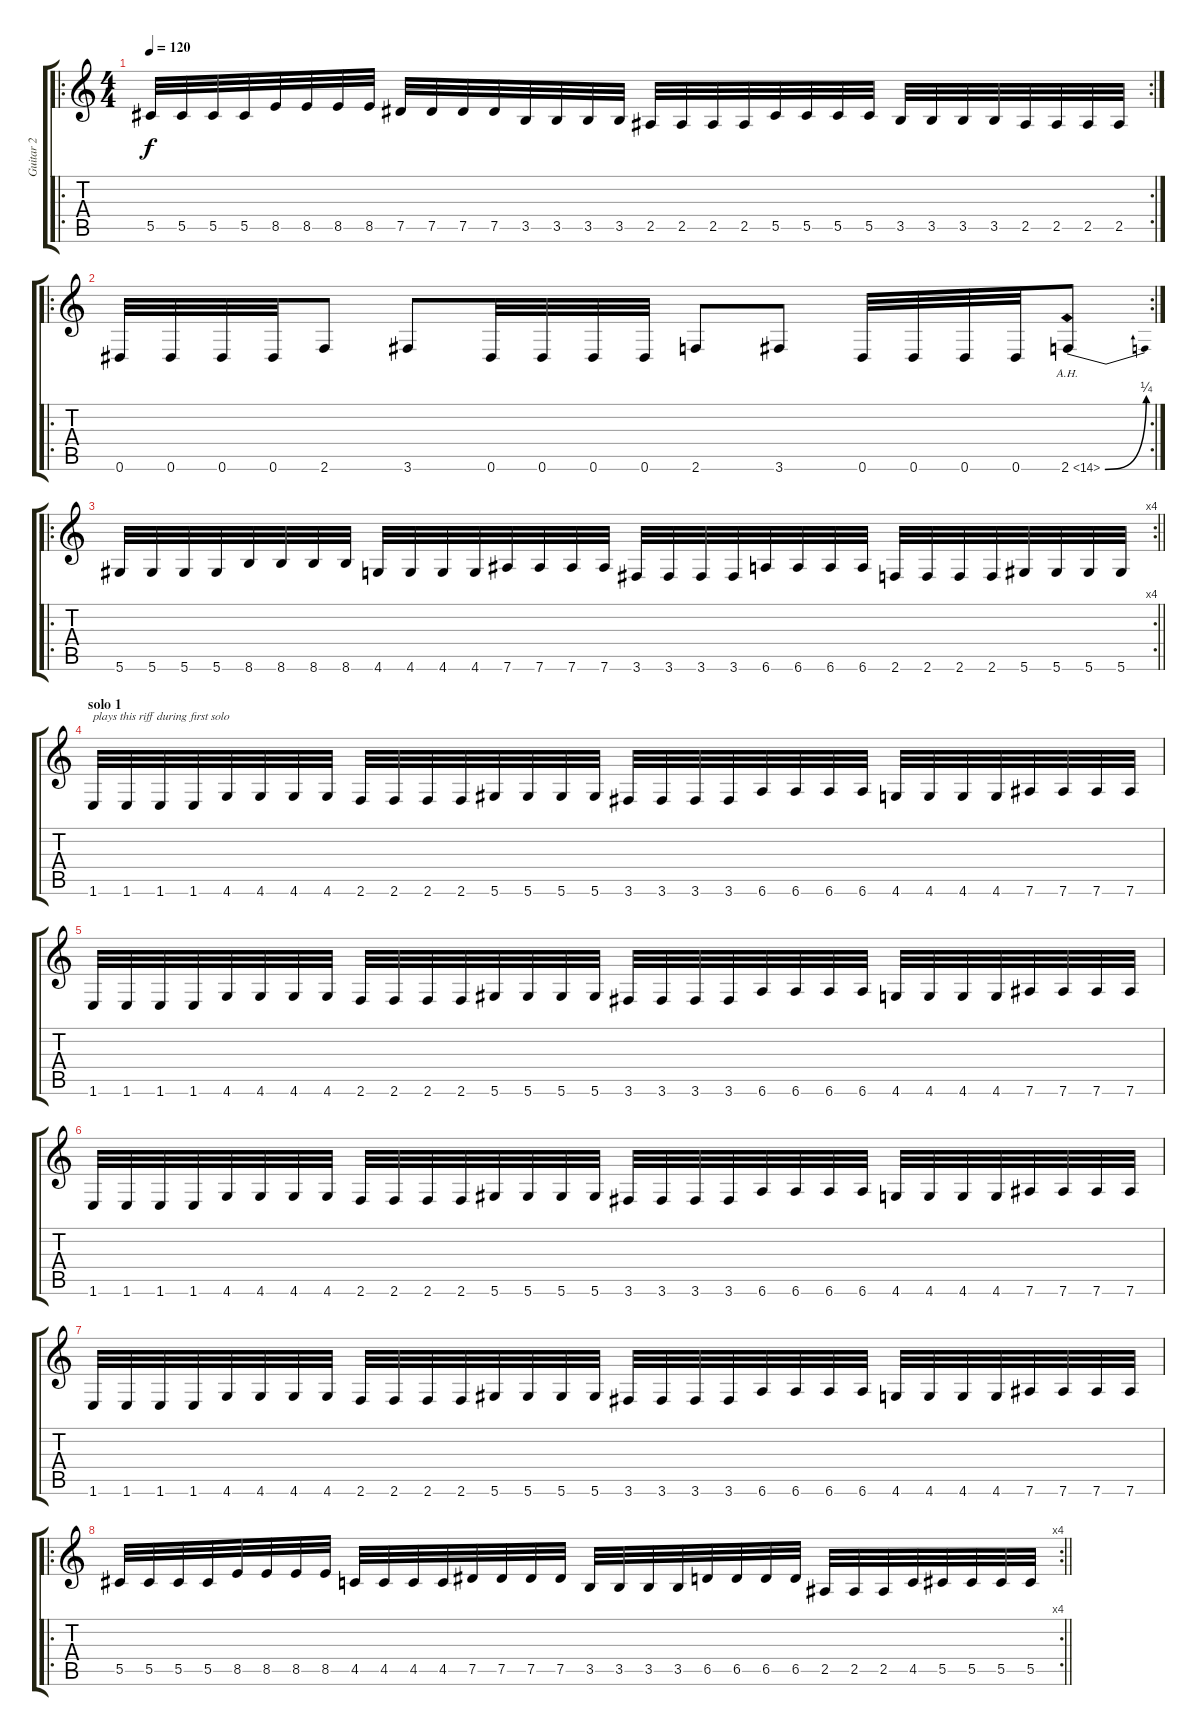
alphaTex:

\track ("Guitar 2" "Guitar 2") {instrument distortionguitar}
\staff {score tabs}
\tuning (Eb4 Bb3 Gb3 Db3 Ab2 Eb2) {hide}
\ro
\rc 2
\ts (4 4)
\tempo 120
\clef g2
\ks c
5.5.32{dy f} 5.5.32 5.5.32 5.5.32 8.5.32 8.5.32 8.5.32 8.5.32 7.5.32 7.5.32 7.5.32 7.5.32 3.5.32 3.5.32 3.5.32 3.5.32 2.5.32 2.5.32 2.5.32 2.5.32 5.5.32 5.5.32 5.5.32 5.5.32 3.5.32 3.5.32 3.5.32 3.5.32 2.5.32 2.5.32 2.5.32 2.5.32 |
\ro
\rc 2
0.6.32 0.6.32 0.6.32 0.6.32 2.6.8 3.6.8 0.6.32 0.6.32 0.6.32 0.6.32 2.6.8 3.6.8 0.6.32 0.6.32 0.6.32 0.6.32 2.6{be (bend 0 0 60 1) ah 12}.8 |
\ro
\rc 4
\barLineRight lightlight
5.6.32 5.6.32 5.6.32 5.6.32 8.6.32 8.6.32 8.6.32 8.6.32 4.6.32 4.6.32 4.6.32 4.6.32 7.6.32 7.6.32 7.6.32 7.6.32 3.6.32 3.6.32 3.6.32 3.6.32 6.6.32 6.6.32 6.6.32 6.6.32 2.6.32 2.6.32 2.6.32 2.6.32 5.6.32 5.6.32 5.6.32 5.6.32 |
\section ("" "solo 1")
1.6.32{txt "plays this riff during first solo"} 1.6.32 1.6.32 1.6.32 4.6.32 4.6.32 4.6.32 4.6.32 2.6.32 2.6.32 2.6.32 2.6.32 5.6.32 5.6.32 5.6.32 5.6.32 3.6.32 3.6.32 3.6.32 3.6.32 6.6.32 6.6.32 6.6.32 6.6.32 4.6.32 4.6.32 4.6.32 4.6.32 7.6.32 7.6.32 7.6.32 7.6.32 |
1.6.32 1.6.32 1.6.32 1.6.32 4.6.32 4.6.32 4.6.32 4.6.32 2.6.32 2.6.32 2.6.32 2.6.32 5.6.32 5.6.32 5.6.32 5.6.32 3.6.32 3.6.32 3.6.32 3.6.32 6.6.32 6.6.32 6.6.32 6.6.32 4.6.32 4.6.32 4.6.32 4.6.32 7.6.32 7.6.32 7.6.32 7.6.32 |
1.6.32 1.6.32 1.6.32 1.6.32 4.6.32 4.6.32 4.6.32 4.6.32 2.6.32 2.6.32 2.6.32 2.6.32 5.6.32 5.6.32 5.6.32 5.6.32 3.6.32 3.6.32 3.6.32 3.6.32 6.6.32 6.6.32 6.6.32 6.6.32 4.6.32 4.6.32 4.6.32 4.6.32 7.6.32 7.6.32 7.6.32 7.6.32 |
1.6.32 1.6.32 1.6.32 1.6.32 4.6.32 4.6.32 4.6.32 4.6.32 2.6.32 2.6.32 2.6.32 2.6.32 5.6.32 5.6.32 5.6.32 5.6.32 3.6.32 3.6.32 3.6.32 3.6.32 6.6.32 6.6.32 6.6.32 6.6.32 4.6.32 4.6.32 4.6.32 4.6.32 7.6.32 7.6.32 7.6.32 7.6.32 |
\ro
\rc 4
\barLineRight lightlight
5.5.32 5.5.32 5.5.32 5.5.32 8.5.32 8.5.32 8.5.32 8.5.32 4.5.32 4.5.32 4.5.32 4.5.32 7.5.32 7.5.32 7.5.32 7.5.32 3.5.32 3.5.32 3.5.32 3.5.32 6.5.32 6.5.32 6.5.32 6.5.32 2.5.32 2.5.32 2.5.32 4.5.32 5.5.32 5.5.32 5.5.32 5.5.32
